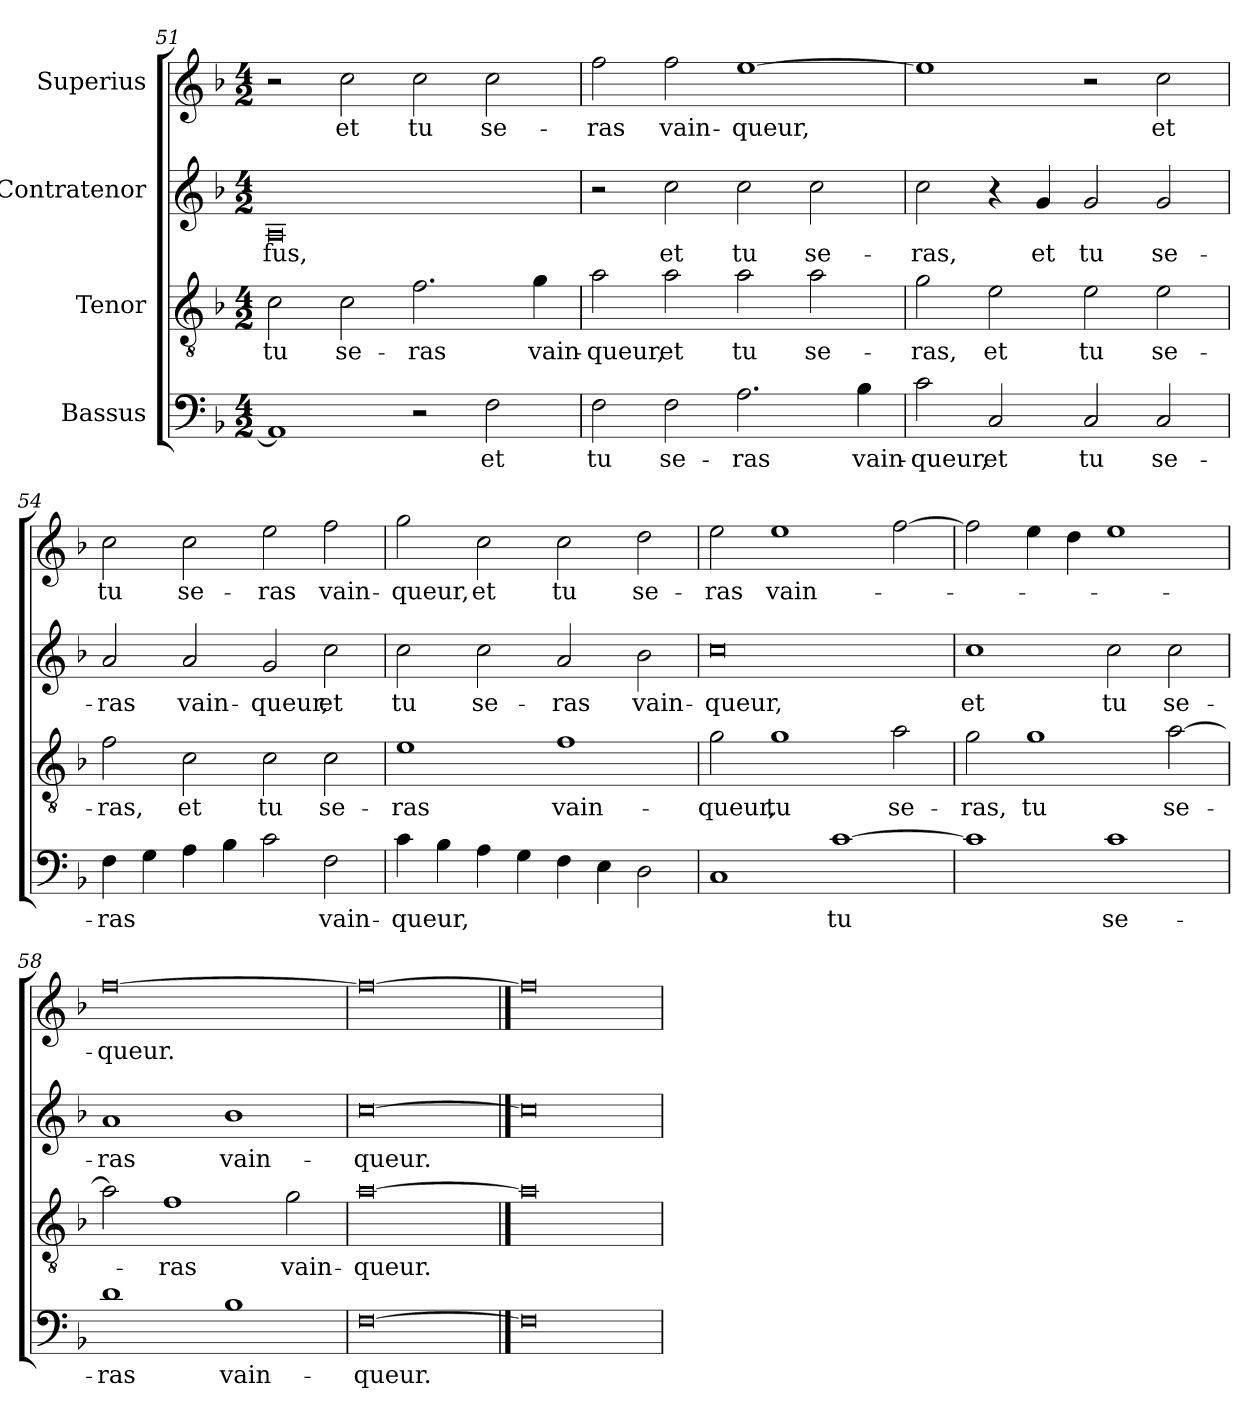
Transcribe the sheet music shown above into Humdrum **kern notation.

**kern	**text	**kern	**text	**kern	**text	**kern	**text
*part4	*part4	*part3	*part3	*part2	*part2	*part1	*part1
*staff4	*staff4	*staff3	*staff3	*staff2	*staff2	*staff1	*staff1
*I"Bassus	*	*I"Tenor	*	*I"Contratenor	*	*I"Superius	*
*clefF4	*	*clefGv2	*	*clefG2	*	*clefG2	*
*	*	*ITrd7c12	*	*	*	*	*
*k[b-]	*	*k[b-]	*	*k[b-]	*	*k[b-]	*
*F:	*	*F:	*	*F:	*	*F:	*
*M4/2	*	*M4/2	*	*M4/2	*	*M4/2	*
=51	=51	=51	=51	=51	=51	=51	=51
1AA/]	.	2C\	tu	0A/	-fus,	2r	.
.	.	2C\	se-	.	.	2cc\	et
2r	.	2.F\	-ras	.	.	2cc\	tu
2F\	et	.	.	.	.	2cc\	se-
.	.	4G\	vain-	.	.	.	.
=52	=52	=52	=52	=52	=52	=52	=52
2F\	tu	2A\	-queur,	2r	.	2ff\	-ras
2F\	se-	2A\	et	2cc\	et	2ff\	vain-
2.A\	-ras	2A\	tu	2cc\	tu	[1ee\	-queur,
.	.	2A\	se-	2cc\	se-	.	.
4B-\	vain-	.	.	.	.	.	.
=53	=53	=53	=53	=53	=53	=53	=53
2c\	-queur,	2G\	-ras,	2cc\	-ras,	1ee\]	.
2C/	et	2E\	et	4r	.	.	.
.	.	.	.	4g/	et	.	.
2C/	tu	2E\	tu	2g/	tu	2r	.
2C/	se-	2E\	se-	2g/	se-	2cc\	et
=54	=54	=54	=54	=54	=54	=54	=54
4F\	-ras	2F\	-ras,	2a/	-ras	2cc\	tu
4G\	.	.	.	.	.	.	.
4A\	.	2C\	et	2a/	vain-	2cc\	se-
4B-\	.	.	.	.	.	.	.
2c\	.	2C\	tu	2g/	-queur,	2ee\	-ras
2F\	vain-	2C\	se-	2cc\	et	2ff\	vain-
!!LO:LB:g=z
=55	=55	=55	=55	=55	=55	=55	=55
4c\	-queur,	1E\	-ras	2cc\	tu	2gg\	-queur,
4B-\	.	.	.	.	.	.	.
4A\	.	.	.	2cc\	se-	2cc\	et
4G\	.	.	.	.	.	.	.
4F\	.	1F\	vain-	2a/	-ras	2cc\	tu
4E\	.	.	.	.	.	.	.
2D\	.	.	.	2b-\	vain-	2dd\	se-
=56	=56	=56	=56	=56	=56	=56	=56
1C/	.	2G\	-queur,	0cc\	-queur,	2ee\	-ras
.	.	1G\	tu	.	.	1ee\	vain-
[1c\	tu	.	.	.	.	.	.
.	.	2A\	se-	.	.	[2ff\	.
=57	=57	=57	=57	=57	=57	=57	=57
1c\]	.	2G\	-ras,	1cc\	et	2ff\]	.
.	.	1G\	tu	.	.	4ee\	.
.	.	.	.	.	.	4dd\	.
1c\	se-	.	.	2cc\	tu	1ee\	.
.	.	[2A\	se-	2cc\	se-	.	.
=58	=58	=58	=58	=58	=58	=58	=58
1d\	-ras	2A\]	.	1a/	-ras	[0ff\	-queur.
.	.	1F\	-ras	.	.	.	.
1B-\	vain-	.	.	1b-\	vain-	.	.
.	.	2G\	vain-	.	.	.	.
=59	=59	=59	=59	=59	=59	=59	=59
[0F\	-queur.	[0A\	-queur.	[0cc\	-queur.	0ff\_	.
==60	==60	==60	==60	==60	==60	==60	==60
0F\]	.	0A\]	.	0cc\]	.	0ff\]	.
=	=	=	=	=	=	=	=
*-	*-	*-	*-	*-	*-	*-	*-
